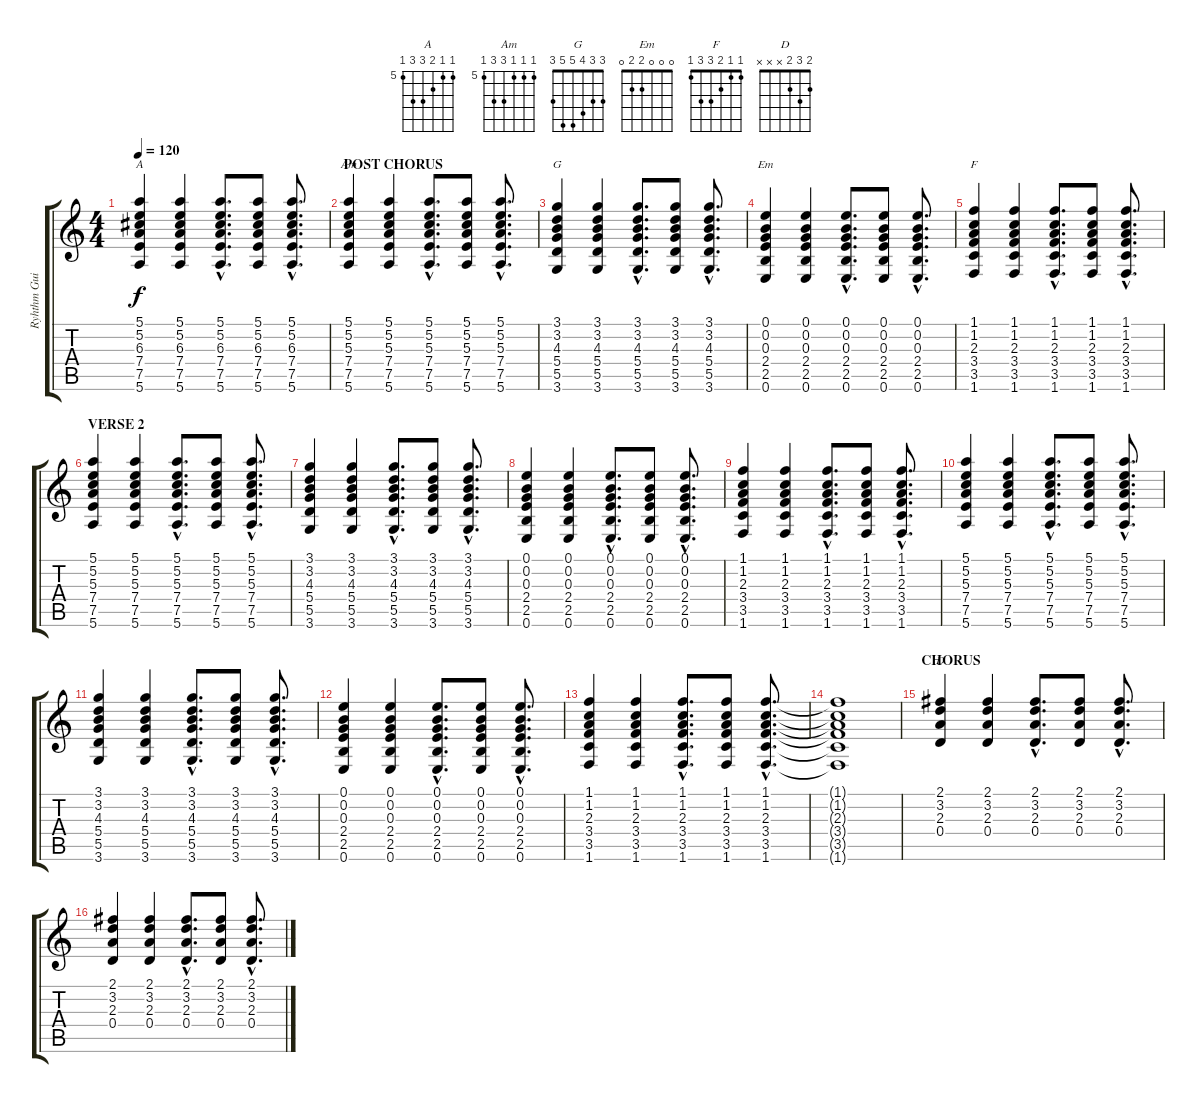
\track ("Ryhthm Guitar" "Ryhthm Gui") {instrument acousticguitarnylon}
\staff {score tabs}
\tuning (E4 B3 G3 D3 A2 E2) {hide}
\chord ("A" 5 5 6 7 7 5) {firstfret 5}
\chord ("Am" 5 5 5 7 7 5) {firstfret 5}
\chord ("G" 3 3 4 5 5 3)
\chord ("Em" 0 0 0 2 2 0)
\chord ("F" 1 1 2 3 3 1)
\chord ("D" 2 3 2 x x x)
\ts (4 4)
\tempo 120
\clef g2
\ks c
(5.1 5.2 6.3 7.4 7.5 5.6).4{ch "A" dy f} (5.1 5.2 6.3 7.4 7.5 5.6).4 (5.1{hac} 5.2{hac} 6.3{hac} 7.4{hac} 7.5{hac} 5.6{hac}).8{d} (5.1 5.2 6.3 7.4 7.5 5.6).8 (5.1{hac} 5.2{hac} 6.3{hac} 7.4{hac} 7.5{hac} 5.6{hac}).8{d} |
\section ("" "POST CHORUS")
(5.1 5.2 5.3 7.4 7.5 5.6).4{ch "Am"} (5.1 5.2 5.3 7.4 7.5 5.6).4 (5.1{hac} 5.2{hac} 5.3{hac} 7.4{hac} 7.5{hac} 5.6{hac}).8{d} (5.1 5.2 5.3 7.4 7.5 5.6).8 (5.1{hac} 5.2{hac} 5.3{hac} 7.4{hac} 7.5{hac} 5.6{hac}).8{d} |
(3.1 3.2 4.3 5.4 5.5 3.6).4{ch "G"} (3.1 3.2 4.3 5.4 5.5 3.6).4 (3.1{hac} 3.2{hac} 4.3{hac} 5.4{hac} 5.5{hac} 3.6{hac}).8{d} (3.1 3.2 4.3 5.4 5.5 3.6).8 (3.1{hac} 3.2{hac} 4.3{hac} 5.4{hac} 5.5{hac} 3.6{hac}).8{d} |
(0.1 0.2 0.3 2.4 2.5 0.6).4{ch "Em"} (0.1 0.2 0.3 2.4 2.5 0.6).4 (0.1{hac} 0.2{hac} 0.3{hac} 2.4{hac} 2.5{hac} 0.6{hac}).8{d} (0.1 0.2 0.3 2.4 2.5 0.6).8 (0.1{hac} 0.2{hac} 0.3{hac} 2.4{hac} 2.5{hac} 0.6{hac}).8{d} |
(1.1 1.2 2.3 3.4 3.5 1.6).4{ch "F"} (1.1 1.2 2.3 3.4 3.5 1.6).4 (1.1{hac} 1.2{hac} 2.3{hac} 3.4{hac} 3.5{hac} 1.6{hac}).8{d} (1.1 1.2 2.3 3.4 3.5 1.6).8 (1.1{hac} 1.2{hac} 2.3{hac} 3.4{hac} 3.5{hac} 1.6{hac}).8{d} |
\section ("" "VERSE 2")
(5.1 5.2 5.3 7.4 7.5 5.6).4 (5.1 5.2 5.3 7.4 7.5 5.6).4 (5.1{hac} 5.2{hac} 5.3{hac} 7.4{hac} 7.5{hac} 5.6{hac}).8{d} (5.1 5.2 5.3 7.4 7.5 5.6).8 (5.1{hac} 5.2{hac} 5.3{hac} 7.4{hac} 7.5{hac} 5.6{hac}).8{d} |
(3.1 3.2 4.3 5.4 5.5 3.6).4 (3.1 3.2 4.3 5.4 5.5 3.6).4 (3.1{hac} 3.2{hac} 4.3{hac} 5.4{hac} 5.5{hac} 3.6{hac}).8{d} (3.1 3.2 4.3 5.4 5.5 3.6).8 (3.1{hac} 3.2{hac} 4.3{hac} 5.4{hac} 5.5{hac} 3.6{hac}).8{d} |
(0.1 0.2 0.3 2.4 2.5 0.6).4 (0.1 0.2 0.3 2.4 2.5 0.6).4 (0.1{hac} 0.2{hac} 0.3{hac} 2.4{hac} 2.5{hac} 0.6{hac}).8{d} (0.1 0.2 0.3 2.4 2.5 0.6).8 (0.1{hac} 0.2{hac} 0.3{hac} 2.4{hac} 2.5{hac} 0.6{hac}).8{d} |
(1.1 1.2 2.3 3.4 3.5 1.6).4 (1.1 1.2 2.3 3.4 3.5 1.6).4 (1.1{hac} 1.2{hac} 2.3{hac} 3.4{hac} 3.5{hac} 1.6{hac}).8{d} (1.1 1.2 2.3 3.4 3.5 1.6).8 (1.1{hac} 1.2{hac} 2.3{hac} 3.4{hac} 3.5{hac} 1.6{hac}).8{d} |
(5.1 5.2 5.3 7.4 7.5 5.6).4 (5.1 5.2 5.3 7.4 7.5 5.6).4 (5.1{hac} 5.2{hac} 5.3{hac} 7.4{hac} 7.5{hac} 5.6{hac}).8{d} (5.1 5.2 5.3 7.4 7.5 5.6).8 (5.1{hac} 5.2{hac} 5.3{hac} 7.4{hac} 7.5{hac} 5.6{hac}).8{d} |
(3.1 3.2 4.3 5.4 5.5 3.6).4 (3.1 3.2 4.3 5.4 5.5 3.6).4 (3.1{hac} 3.2{hac} 4.3{hac} 5.4{hac} 5.5{hac} 3.6{hac}).8{d} (3.1 3.2 4.3 5.4 5.5 3.6).8 (3.1{hac} 3.2{hac} 4.3{hac} 5.4{hac} 5.5{hac} 3.6{hac}).8{d} |
(0.1 0.2 0.3 2.4 2.5 0.6).4 (0.1 0.2 0.3 2.4 2.5 0.6).4 (0.1{hac} 0.2{hac} 0.3{hac} 2.4{hac} 2.5{hac} 0.6{hac}).8{d} (0.1 0.2 0.3 2.4 2.5 0.6).8 (0.1{hac} 0.2{hac} 0.3{hac} 2.4{hac} 2.5{hac} 0.6{hac}).8{d} |
(1.1 1.2 2.3 3.4 3.5 1.6).4 (1.1 1.2 2.3 3.4 3.5 1.6).4 (1.1{hac} 1.2{hac} 2.3{hac} 3.4{hac} 3.5{hac} 1.6{hac}).8{d} (1.1 1.2 2.3 3.4 3.5 1.6).8 (1.1{hac} 1.2{hac} 2.3{hac} 3.4{hac} 3.5{hac} 1.6{hac}).8{d} |
(1.1{t} 1.2{t} 2.3{t} 3.4{t} 3.5{t} 1.6{t}).1 |
\section ("" "CHORUS")
(2.1 3.2 2.3 0.4).4{ch "D"} (2.1 3.2 2.3 0.4).4 (2.1{hac} 3.2{hac} 2.3{hac} 0.4{hac}).8{d} (2.1 3.2 2.3 0.4).8 (2.1{hac} 3.2{hac} 2.3{hac} 0.4{hac}).8{d} |
(2.1 3.2 2.3 0.4).4 (2.1 3.2 2.3 0.4).4 (2.1{hac} 3.2{hac} 2.3{hac} 0.4{hac}).8{d} (2.1 3.2 2.3 0.4).8 (2.1{hac} 3.2{hac} 2.3{hac} 0.4{hac}).8{d}
